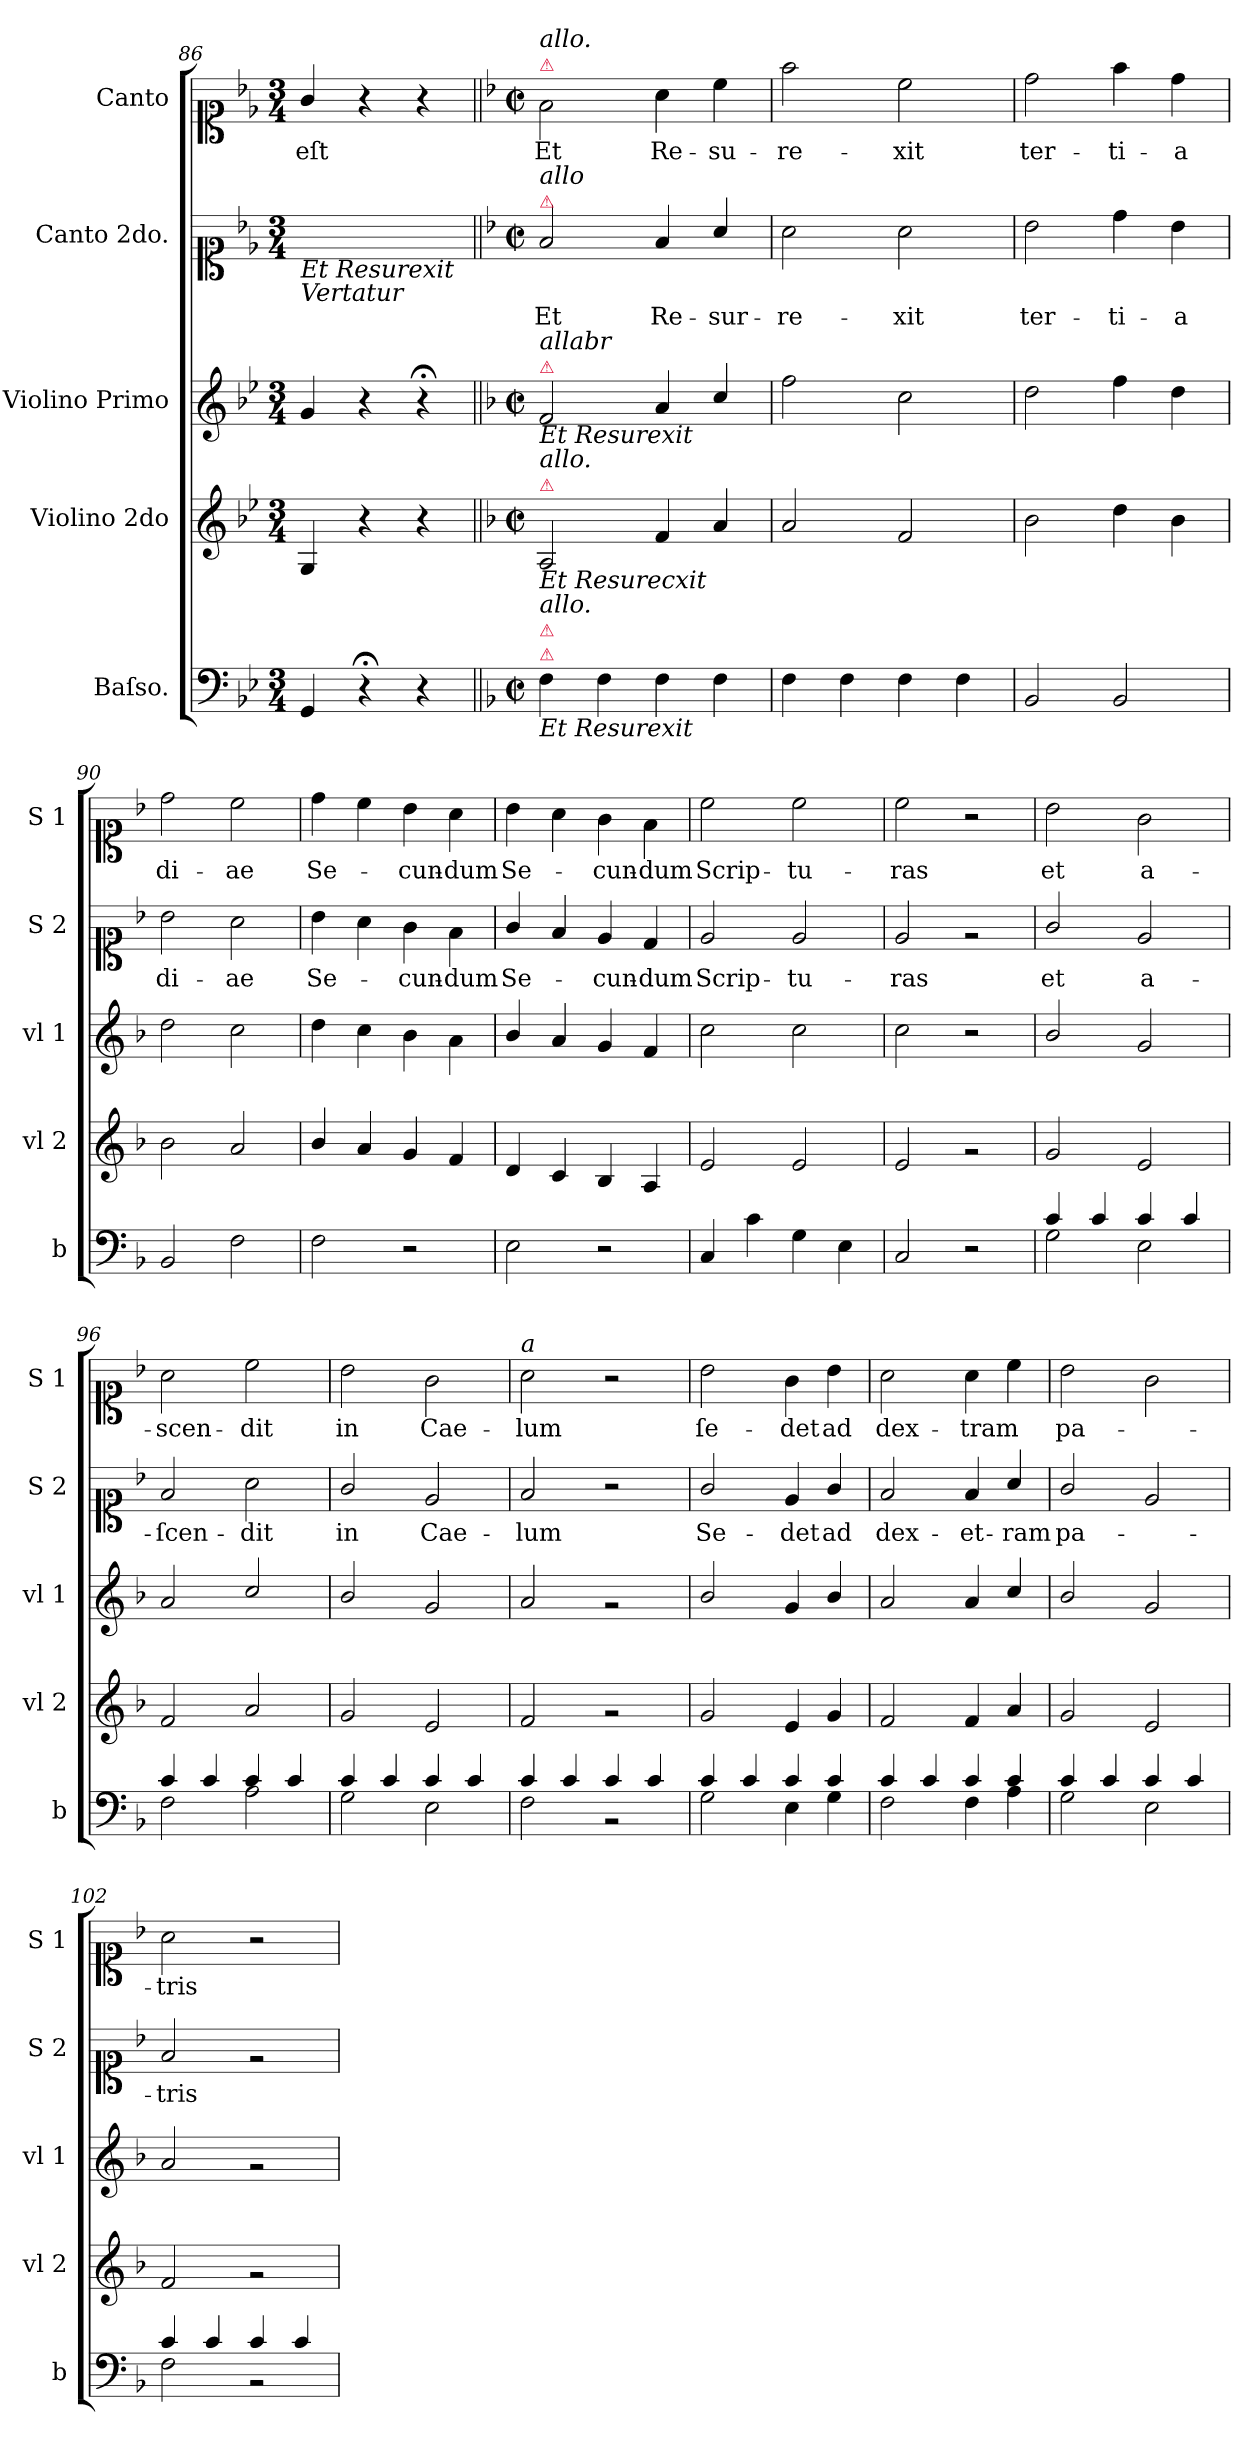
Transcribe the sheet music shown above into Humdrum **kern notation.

**kern	**kern	**kern	**kern	**text	**kern	**text
*part5	*part4	*part3	*part2	*part2	*part1	*part1
*staff5	*staff4	*staff3	*staff2	*staff2	*staff1	*staff1
*I"Baſso.	*I"Violino 2do	*I"Violino Primo	*I"Canto 2do.	*	*I"Canto	*
*I'b	*I'vl 2	*I'vl 1	*I'S 2	*	*I'S 1	*
*clefF4	*clefG2	*clefG2	*clefC1	*	*clefC1	*
*k[b-e-]	*k[b-e-]	*k[b-e-]	*k[b-e-]	*	*k[b-e-]	*
*M3/4	*M3/4	*M3/4	*M3/4	*	*M3/4	*
=86	=86	=86	=86	=86	=86	=86
!	!	!	!LO:TX:b:i:t=Et Resurexit\nVertatur	!	!	!
4GG/	4G/	4g/	2.ryy	.	4g/	eſt
4r;<	4r	4r	.	.	4r	.
4r	4r	4r;<	.	.	4r	.
=87||	=87||	=87||	=87||	=87||	=87||	=87||
*k[b-]	*k[b-]	*k[b-]	*k[b-]	*	*k[b-]	*
*M2/2	*M2/2	*M2/2	*M2/2	*	*M2/2	*
*met(c|)	*met(c|)	*met(c|)	*met(c|)	*	*met(c|)	*
!	!	!	!	!	!LO:TX:a:color=crimson:t=⚠	!
!	!	!	!	!	!LO:TX:a:i:t=allo.	!
!	!	!	!LO:TX:a:color=crimson:t=⚠	!	!	!
!	!	!	!LO:TX:a:i:t=allo	!	!	!
!	!	!LO:TX:b:i:t=Et Resurexit	!	!	!	!
!	!	!LO:TX:a:color=crimson:t=⚠	!	!	!	!
!	!	!LO:TX:a:i:t=allabr	!	!	!	!
!	!LO:TX:b:i:t=Et Resurecxit	!	!	!	!	!
!	!LO:TX:a:color=crimson:t=⚠	!	!	!	!	!
!	!LO:TX:a:i:t=allo.	!	!	!	!	!
!LO:TX:b:i:t=Et Resurexit	!	!	!	!	!	!
!LO:TX:a:color=crimson:t=⚠	!	!	!	!	!	!
!LO:TX:a:color=crimson:t=⚠	!	!	!	!	!	!
!LO:TX:a:i:t=allo.	!	!	!	!	!	!
4F\	2A/	2f/	2f/	Et	2f\	Et
4F\	.	.	.	.	.	.
4F\	4f/	4a/	4f/	Re-	4a\	Re-
4F\	4a/	4cc/	4a/	-sur-	4cc\	-su-
=88	=88	=88	=88	=88	=88	=88
4F\	2a/	2ff\	2a\	-re-	2ff\	-re-
4F\	.	.	.	.	.	.
4F\	2f/	2cc\	2a\	-xit	2cc\	-xit
4F\	.	.	.	.	.	.
=89	=89	=89	=89	=89	=89	=89
2BB-/	2b-\	2dd\	2b-\	ter-	2dd\	ter-
2BB-/	4dd\	4ff\	4dd\	-ti-	4ff\	-ti-
.	4b-\	4dd\	4b-\	-a	4dd\	-a
=90	=90	=90	=90	=90	=90	=90
2BB-/	2b-\	2dd\	2b-\	di-	2dd\	di-
2F\	2a/	2cc\	2a\	-ae	2cc\	-ae
=91	=91	=91	=91	=91	=91	=91
2F\	4b-/	4dd\	4b-\	Se-	4dd\	Se-
.	4a/	4cc\	4a\	.	4cc\	.
2r	4g/	4b-\	4g\	-cun-	4b-\	-cun-
.	4f/	4a\	4f\	-dum	4a\	-dum
=92	=92	=92	=92	=92	=92	=92
!	!	!	!	!LO:LY:i	!	!LO:LY:i
2E\	4d/	4b-/	4g/	Se-	4b-\	Se-
.	4c/	4a/	4f/	.	4a\	.
!	!	!	!	!LO:LY:i	!	!LO:LY:i
2r	4B-/	4g/	4e/	-cun-	4g\	-cun-
!	!	!	!	!LO:LY:i	!	!LO:LY:i
.	4A/	4f/	4d/	-dum	4f\	-dum
=93	=93	=93	=93	=93	=93	=93
4C/	2e/	2cc\	2e/	Scrip-	2cc\	Scrip-
4c\	.	.	.	.	.	.
4G\	2e/	2cc\	2e/	-tu-	2cc\	-tu-
4E\	.	.	.	.	.	.
=94	=94	=94	=94	=94	=94	=94
2C/	2e/	2cc\	2e/	-ras	2cc\	-ras
2r	2rg	2r	2re	.	2r	.
=95	=95	=95	=95	=95	=95	=95
*^	*	*	*	*	*	*
4c/	2G\	2g/	2b-/	2g/	et	2b-\	et
4c/	.	.	.	.	.	.	.
4c/	2E\	2e/	2g/	2e/	a-	2g\	a-
4c/	.	.	.	.	.	.	.
=96	=96	=96	=96	=96	=96	=96	=96
4c/	2F\	2f/	2a/	2f/	-ſcen-	2a\	-scen-
4c/	.	.	.	.	.	.	.
4c/	2A\	2a/	2cc/	2a\	-dit	2cc\	-dit
4c/	.	.	.	.	.	.	.
=97	=97	=97	=97	=97	=97	=97	=97
4c/	2G\	2g/	2b-/	2g/	in	2b-\	in
4c/	.	.	.	.	.	.	.
4c/	2E\	2e/	2g/	2e/	Cae-	2g\	Cae-
4c/	.	.	.	.	.	.	.
=98	=98	=98	=98	=98	=98	=98	=98
!	!	!	!	!	!	!LO:TX:a:i:t=a	!
4c/	2F\	2f/	2a/	2f/	-lum	2a\	-lum
4c/	.	.	.	.	.	.	.
4c/	2r	2rg	2rg	2r	.	2r	.
4c/	.	.	.	.	.	.	.
=99	=99	=99	=99	=99	=99	=99	=99
4c/	2G\	2g/	2b-/	2g/	Se-	2b-\	ſe-
4c/	.	.	.	.	.	.	.
4c/	4E\	4e/	4g/	4e/	-det	4g\	-det
4c/	4G\	4g/	4b-/	4g/	ad	4b-\	ad
=100	=100	=100	=100	=100	=100	=100	=100
4c/	2F\	2f/	2a/	2f/	dex-	2a\	dex-
4c/	.	.	.	.	.	.	.
4c/	4F\	4f/	4a/	4f/	-et-	4a\	-tram
4c/	4A\	4a/	4cc/	4a/	-ram	4cc\	.
=101	=101	=101	=101	=101	=101	=101	=101
4c/	2G\	2g/	2b-/	2g/	pa-	2b-\	pa-
4c/	.	.	.	.	.	.	.
4c/	2E\	2e/	2g/	2e/	.	2g\	.
4c/	.	.	.	.	.	.	.
=102	=102	=102	=102	=102	=102	=102	=102
4c/	2F\	2f/	2a/	2f/	-tris	2a\	-tris
4c/	.	.	.	.	.	.	.
4c/	2r	2rg	2rg	2re	.	2r	.
4c/	.	.	.	.	.	.	.
*v	*v	*	*	*	*	*	*
=	=	=	=	=	=	=
*-	*-	*-	*-	*-	*-	*-
